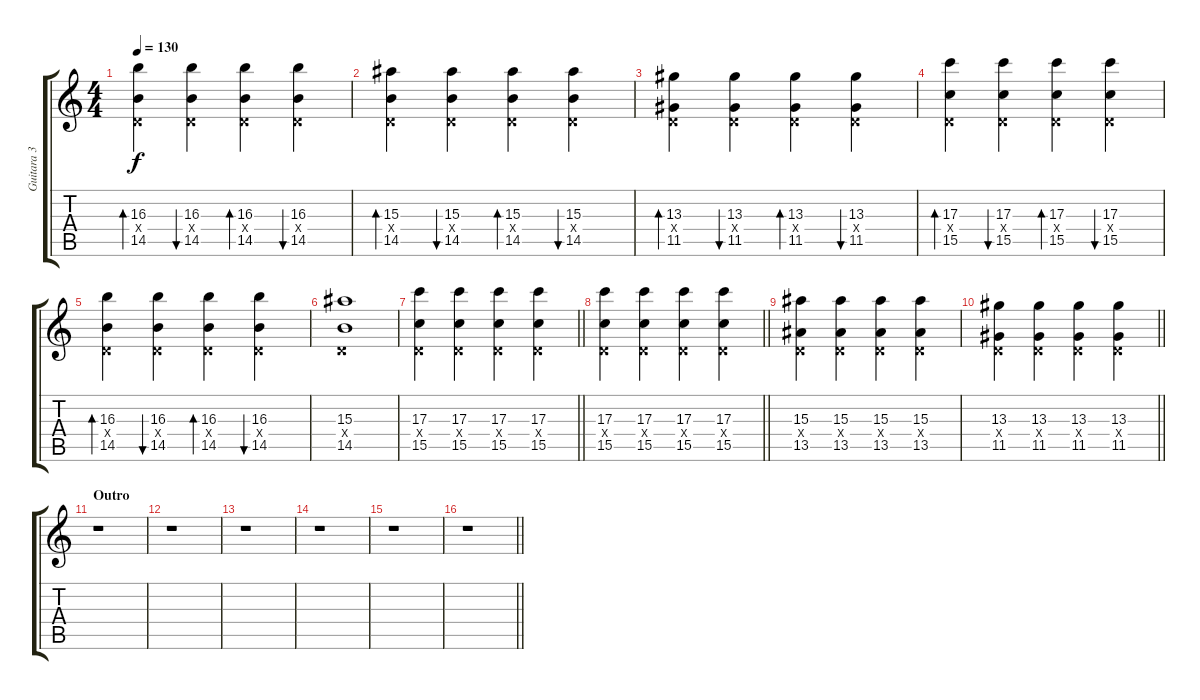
\track ("Guitara 3" "Guitara 3") {instrument distortionguitar}
\staff {score tabs}
\tuning (E4 B3 G3 D3 A2 E2) {hide}
\ts (4 4)
\tempo 130
\clef g2
\ks c
(16.3 0.4{x} 14.5).4{bd 60 dy f} (16.3 0.4{x} 14.5).4{bu 60} (16.3 0.4{x} 14.5).4{bd 60} (16.3 0.4{x} 14.5).4{bu 60} |
(15.3 0.4{x} 14.5).4{bd 60} (15.3 0.4{x} 14.5).4{bu 60} (15.3 0.4{x} 14.5).4{bd 60} (15.3 0.4{x} 14.5).4{bu 60} |
(13.3 0.4{x} 11.5).4{bd 60} (13.3 0.4{x} 11.5).4{bu 60} (13.3 0.4{x} 11.5).4{bd 60} (13.3 0.4{x} 11.5).4{bu 60} |
(17.3 0.4{x} 15.5).4{bd 60} (17.3 0.4{x} 15.5).4{bu 60} (17.3 0.4{x} 15.5).4{bd 60} (17.3 0.4{x} 15.5).4{bu 60} |
(16.3 0.4{x} 14.5).4{bd 60} (16.3 0.4{x} 14.5).4{bu 60} (16.3 0.4{x} 14.5).4{bd 60} (16.3 0.4{x} 14.5).4{bu 60} |
(15.3 0.4{x} 14.5).1 |
\barLineRight lightlight
(17.3 0.4{x} 15.5).4 (17.3 0.4{x} 15.5).4 (17.3 0.4{x} 15.5).4 (17.3 0.4{x} 15.5).4 |
\barLineRight lightlight
(17.3 0.4{x} 15.5).4 (17.3 0.4{x} 15.5).4 (17.3 0.4{x} 15.5).4 (17.3 0.4{x} 15.5).4 |
(15.3 0.4{x} 13.5).4 (15.3 0.4{x} 13.5).4 (15.3 0.4{x} 13.5).4 (15.3 0.4{x} 13.5).4 |
\barLineRight lightlight
(13.3 0.4{x} 11.5).4 (13.3 0.4{x} 11.5).4 (13.3 0.4{x} 11.5).4 (13.3 0.4{x} 11.5).4 |
\section ("" "Outro")
r.1 |
r.1 |
r.1 |
r.1 |
r.1 |
\barLineRight lightlight
r.1
